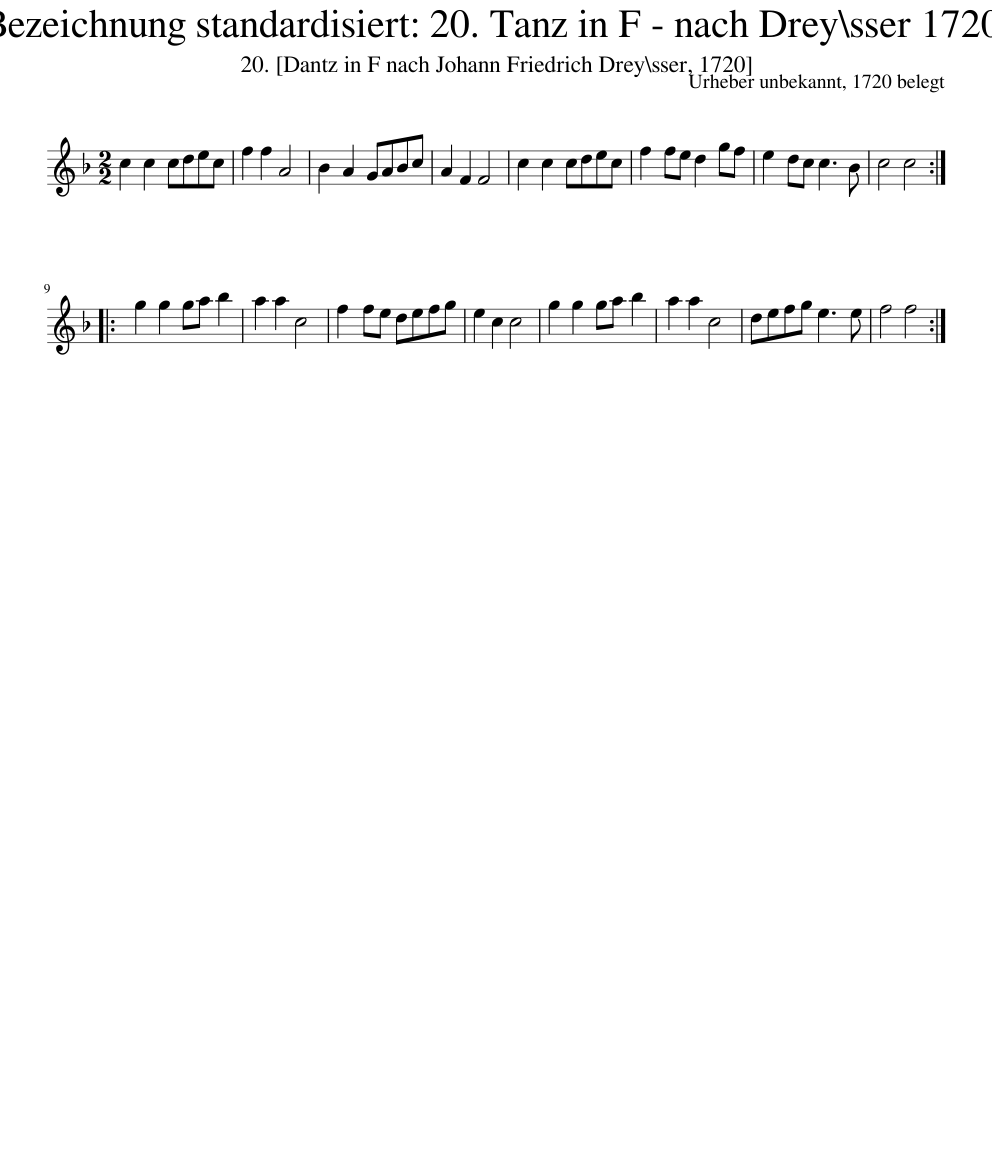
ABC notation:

X:1
L:1/8
M:2/2
I:linebreak $
K:F
V:1 treble
V:1
 c2 c2 cdec | f2 f2 A4 | B2 A2 GABc | A2 F2 F4 | c2 c2 cdec | %5
 f2 fe d2 gf | e2 dc c3 B | c4 c4 ::$ g2 g2 ga b2 | a2 a2 c4 | %10
 f2 fe defg | e2 c2 c4 | g2 g2 ga b2 | a2 a2 c4 | defg e3 e | %15
 f4 f4 :| %16
